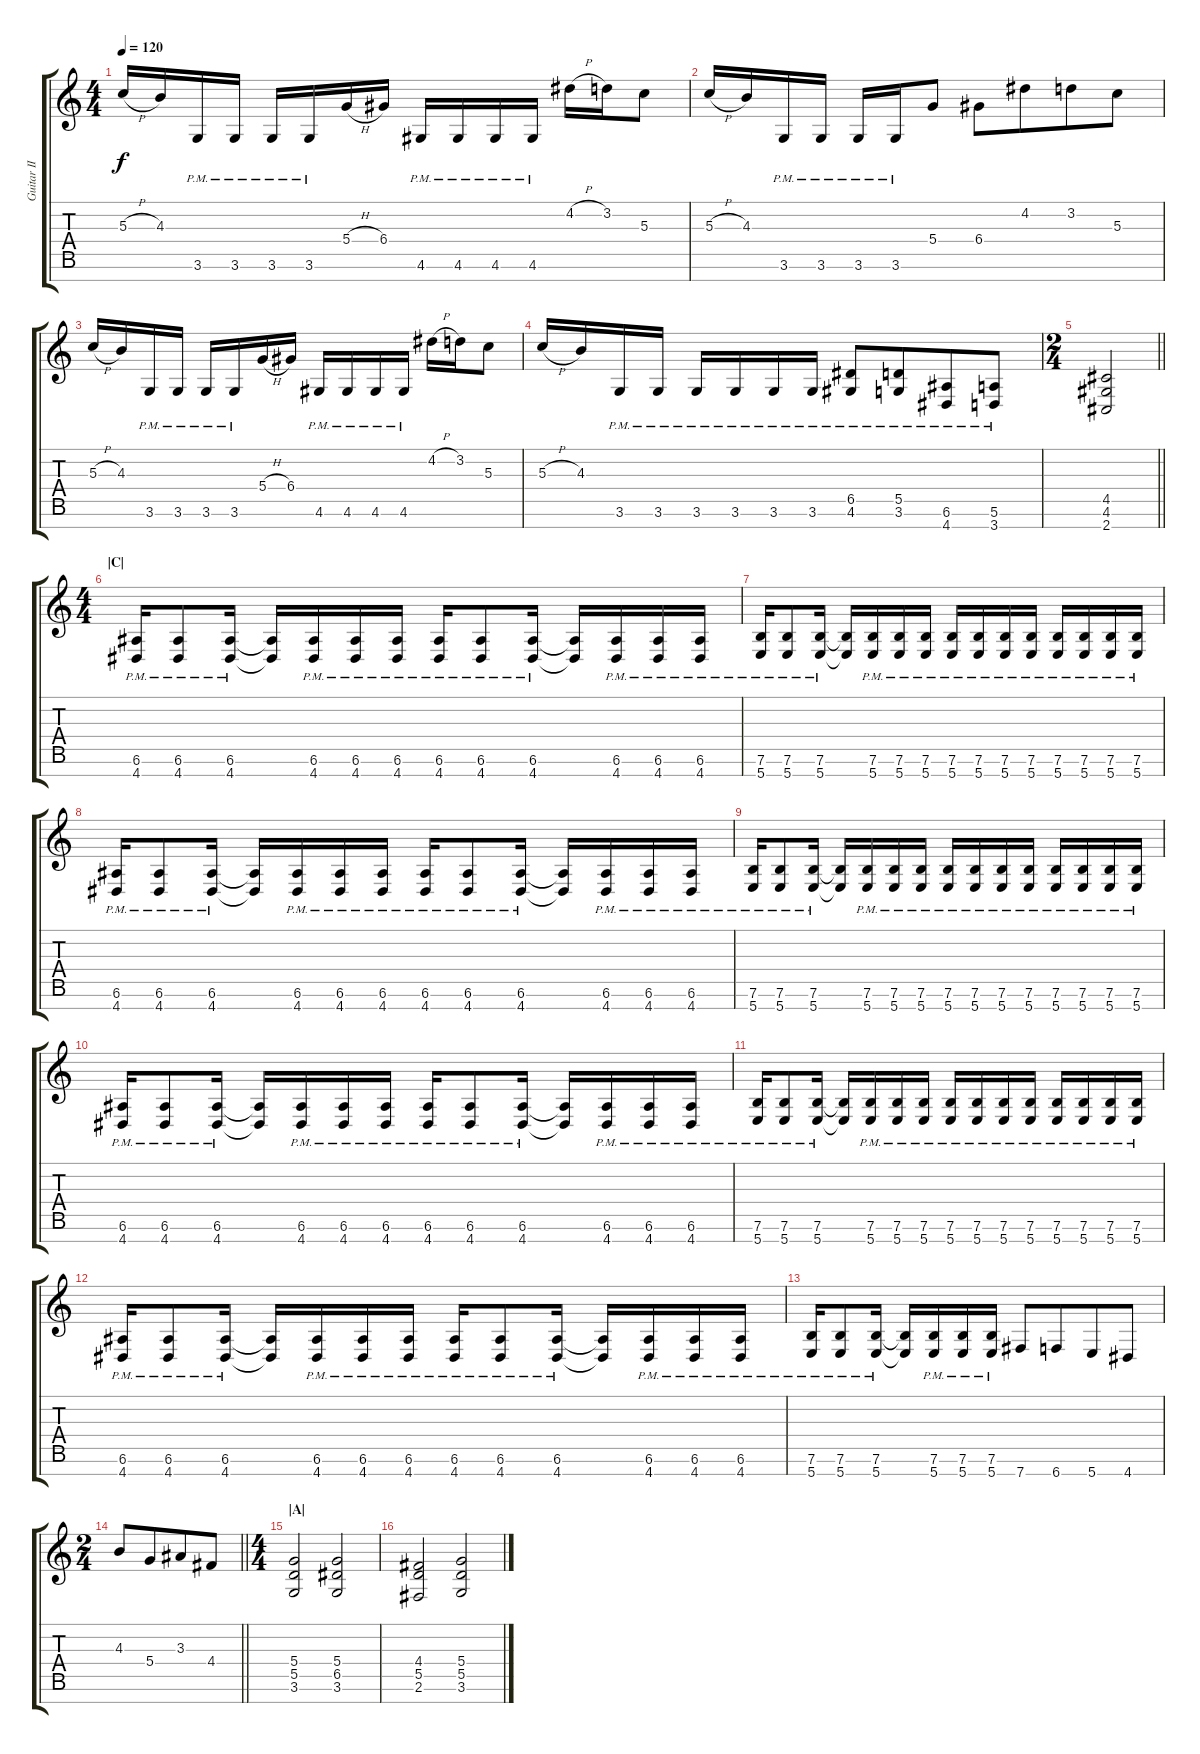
\track ("Guitar II" "Guitar II") {instrument distortionguitar}
\staff {score tabs}
\tuning (E4 B3 G3 D3 A2 E2 B1) {hide}
\ts (4 4)
\tempo 120
\clef g2
\ks c
5.3{h}.16{dy f} 4.3.16 3.6{pm}.16 3.6{pm}.16 3.6{pm}.16 3.6{pm}.16 5.4{h}.16 6.4.16 4.6{pm}.16 4.6{pm}.16 4.6{pm}.16 4.6{pm}.16 4.2{h}.16 3.2.16 5.3.8 |
5.3{h}.16 4.3.16 3.6{pm}.16 3.6{pm}.16 3.6{pm}.16 3.6{pm}.16 5.4.8 6.4.8 4.2.8{beam merge} 3.2.8 5.3.8 |
5.3{h}.16 4.3.16 3.6{pm}.16 3.6{pm}.16 3.6{pm}.16 3.6{pm}.16 5.4{h}.16 6.4.16 4.6{pm}.16 4.6{pm}.16 4.6{pm}.16 4.6{pm}.16 4.2{h}.16 3.2.16 5.3.8 |
5.3{h}.16 4.3.16 3.6{pm}.16 3.6{pm}.16 3.6{pm}.16 3.6{pm}.16 3.6{pm}.16 3.6{pm}.16 (6.5{pm} 4.6{pm}).8 (5.5{pm} 3.6{pm}).8{beam merge} (6.6{pm} 4.7{pm}).8 (5.6{pm} 3.7{pm}).8 |
\ts (2 4)
\barLineRight lightlight
(4.5 4.6 2.7).2 |
\ts (4 4)
\section ("" "|C|")
(6.6{pm} 4.7{pm}).16 (6.6{pm} 4.7{pm}).8 (6.6{pm} 4.7{pm}).16 (6.6{t} 4.7{t}).16 (6.6{pm} 4.7{pm}).16 (6.6{pm} 4.7{pm}).16 (6.6{pm} 4.7{pm}).16 (6.6{pm} 4.7{pm}).16 (6.6{pm} 4.7{pm}).8 (6.6{pm} 4.7{pm}).16 (6.6{t} 4.7{t}).16 (6.6{pm} 4.7{pm}).16 (6.6{pm} 4.7{pm}).16 (6.6{pm} 4.7{pm}).16 |
(7.6{pm} 5.7{pm}).16 (7.6{pm} 5.7{pm}).8 (7.6{pm} 5.7{pm}).16 (7.6{t} 5.7{t}).16 (7.6{pm} 5.7{pm}).16 (7.6{pm} 5.7{pm}).16 (7.6{pm} 5.7{pm}).16 (7.6{pm} 5.7{pm}).16 (7.6{pm} 5.7{pm}).16 (7.6{pm} 5.7{pm}).16 (7.6{pm} 5.7{pm}).16 (7.6{pm} 5.7{pm}).16 (7.6{pm} 5.7{pm}).16 (7.6{pm} 5.7{pm}).16 (7.6{pm} 5.7{pm}).16 |
(6.6{pm} 4.7{pm}).16 (6.6{pm} 4.7{pm}).8 (6.6{pm} 4.7{pm}).16 (6.6{t} 4.7{t}).16 (6.6{pm} 4.7{pm}).16 (6.6{pm} 4.7{pm}).16 (6.6{pm} 4.7{pm}).16 (6.6{pm} 4.7{pm}).16 (6.6{pm} 4.7{pm}).8 (6.6{pm} 4.7{pm}).16 (6.6{t} 4.7{t}).16 (6.6{pm} 4.7{pm}).16 (6.6{pm} 4.7{pm}).16 (6.6{pm} 4.7{pm}).16 |
(7.6{pm} 5.7{pm}).16 (7.6{pm} 5.7{pm}).8 (7.6{pm} 5.7{pm}).16 (7.6{t} 5.7{t}).16 (7.6{pm} 5.7{pm}).16 (7.6{pm} 5.7{pm}).16 (7.6{pm} 5.7{pm}).16 (7.6{pm} 5.7{pm}).16 (7.6{pm} 5.7{pm}).16 (7.6{pm} 5.7{pm}).16 (7.6{pm} 5.7{pm}).16 (7.6{pm} 5.7{pm}).16 (7.6{pm} 5.7{pm}).16 (7.6{pm} 5.7{pm}).16 (7.6{pm} 5.7{pm}).16 |
(6.6{pm} 4.7{pm}).16 (6.6{pm} 4.7{pm}).8 (6.6{pm} 4.7{pm}).16 (6.6{t} 4.7{t}).16 (6.6{pm} 4.7{pm}).16 (6.6{pm} 4.7{pm}).16 (6.6{pm} 4.7{pm}).16 (6.6{pm} 4.7{pm}).16 (6.6{pm} 4.7{pm}).8 (6.6{pm} 4.7{pm}).16 (6.6{t} 4.7{t}).16 (6.6{pm} 4.7{pm}).16 (6.6{pm} 4.7{pm}).16 (6.6{pm} 4.7{pm}).16 |
(7.6{pm} 5.7{pm}).16 (7.6{pm} 5.7{pm}).8 (7.6{pm} 5.7{pm}).16 (7.6{t} 5.7{t}).16 (7.6{pm} 5.7{pm}).16 (7.6{pm} 5.7{pm}).16 (7.6{pm} 5.7{pm}).16 (7.6{pm} 5.7{pm}).16 (7.6{pm} 5.7{pm}).16 (7.6{pm} 5.7{pm}).16 (7.6{pm} 5.7{pm}).16 (7.6{pm} 5.7{pm}).16 (7.6{pm} 5.7{pm}).16 (7.6{pm} 5.7{pm}).16 (7.6{pm} 5.7{pm}).16 |
(6.6{pm} 4.7{pm}).16 (6.6{pm} 4.7{pm}).8 (6.6{pm} 4.7{pm}).16 (6.6{t} 4.7{t}).16 (6.6{pm} 4.7{pm}).16 (6.6{pm} 4.7{pm}).16 (6.6{pm} 4.7{pm}).16 (6.6{pm} 4.7{pm}).16 (6.6{pm} 4.7{pm}).8 (6.6{pm} 4.7{pm}).16 (6.6{t} 4.7{t}).16 (6.6{pm} 4.7{pm}).16 (6.6{pm} 4.7{pm}).16 (6.6{pm} 4.7{pm}).16 |
(7.6{pm} 5.7{pm}).16 (7.6{pm} 5.7{pm}).8 (7.6{pm} 5.7{pm}).16 (7.6{t} 5.7{t}).16 (7.6{pm} 5.7{pm}).16 (7.6{pm} 5.7{pm}).16 (7.6{pm} 5.7{pm}).16 7.7.8 6.7.8{beam merge} 5.7.8 4.7.8 |
\ts (2 4)
\barLineRight lightlight
4.3.8{beam merge} 5.4.8{beam merge} 3.3.8{beam merge} 4.4.8 |
\ts (4 4)
\section ("" "|A|")
(5.4 5.5 3.6).2 (5.4 6.5 3.6).2 |
(4.4 5.5 2.6).2 (5.4 5.5 3.6).2
